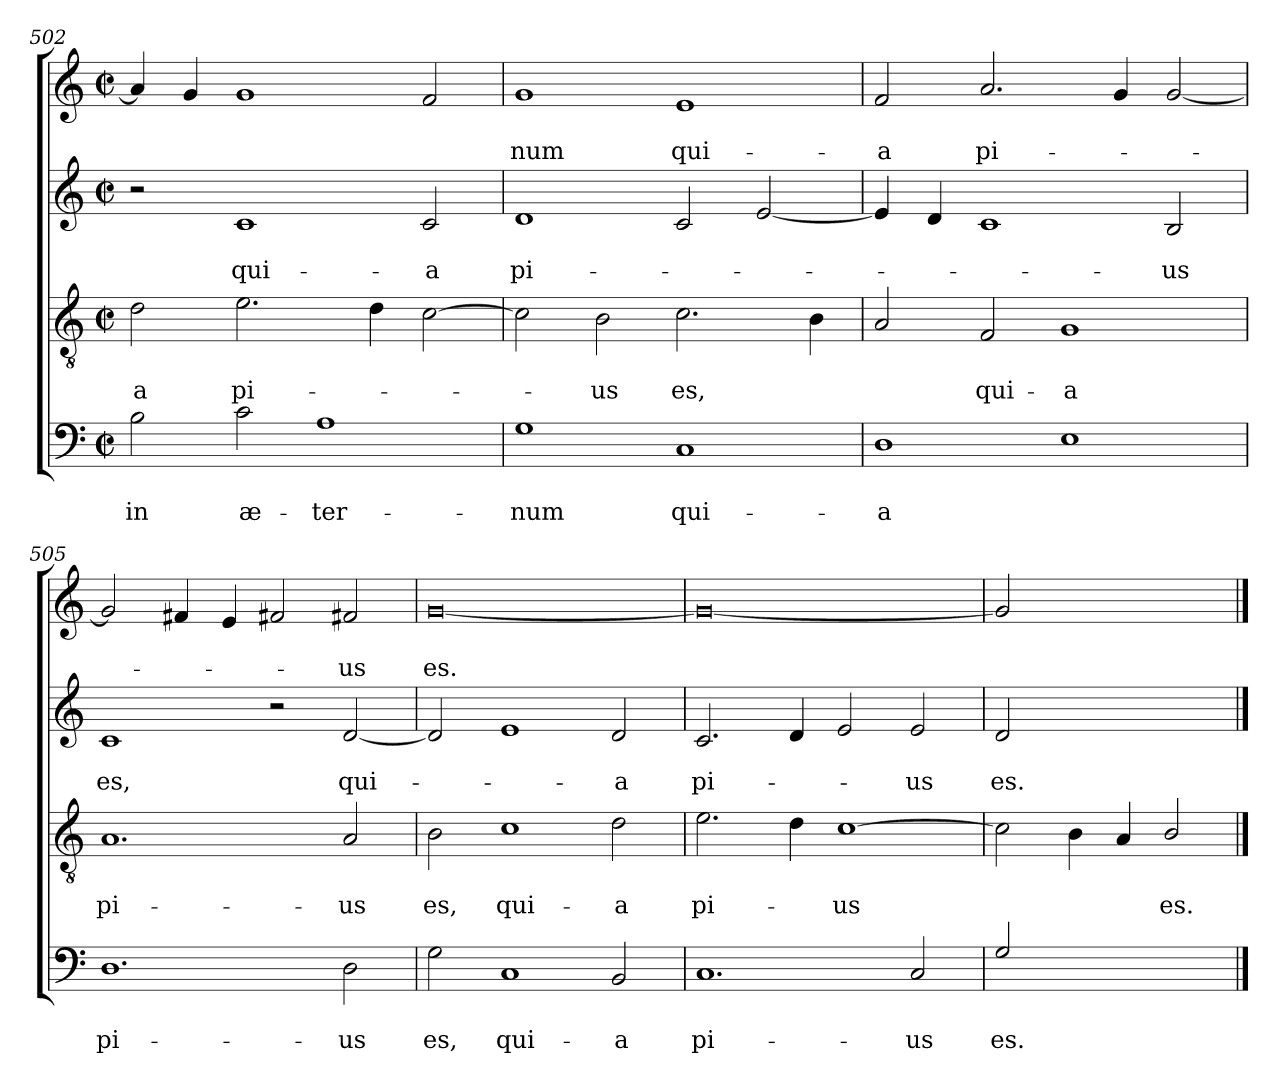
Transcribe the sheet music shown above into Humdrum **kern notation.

**kern	**text	**text	**kern	**text	**text	**kern	**text	**text	**kern	**text	**text
*part4	*part4	*part4	*part3	*part3	*part3	*part2	*part2	*part2	*part1	*part1	*part1
*staff4	*staff4	*staff4	*staff3	*staff3	*staff3	*staff2	*staff2	*staff2	*staff1	*staff1	*staff1
*clefF4	*	*	*clefGv2	*	*	*clefG2	*	*	*clefG2	*	*
*k[]	*	*	*k[]	*	*	*k[]	*	*	*k[]	*	*
*C:	*	*	*C:	*	*	*C:	*	*	*C:	*	*
*M2/2	*	*	*M2/2	*	*	*M2/2	*	*	*M2/2	*	*
*met(c|)	*	*	*met(c|)	*	*	*met(c|)	*	*	*met(c|)	*	*
=502	=502	=502	=502	=502	=502	=502	=502	=502	=502	=502	=502
!	!	!LO:LY:b	!	!	!LO:LY:b	!	!	!	!	!	!
2B\	.	in	2d\	.	-a	2r	.	.	4a/]	.	.
.	.	.	.	.	.	.	.	.	4g/	.	.
!	!	!LO:LY:b	!	!	!LO:LY:b	!	!	!LO:LY:b	!	!	!
2c\	.	æ-	2.e\	.	pi-	1c	.	qui-	1g	.	.
!	!	!LO:LY:b	!	!	!	!	!	!	!	!	!
1A	.	-ter-	.	.	.	.	.	.	.	.	.
.	.	.	4d\	.	.	.	.	.	.	.	.
!	!	!	!	!	!	!	!	!LO:LY:b	!	!	!
.	.	.	[2c\	.	.	2c/	.	-a	2f/	.	.
=503	=503	=503	=503	=503	=503	=503	=503	=503	=503	=503	=503
!	!	!LO:LY:b	!	!	!	!	!	!LO:LY:b	!	!	!LO:LY:b
1G	.	-num	2c\]	.	.	1d	.	pi-	1g	.	-num
!	!	!	!	!	!LO:LY:b	!	!	!	!	!	!
.	.	.	2B\	.	-us	.	.	.	.	.	.
!	!	!LO:LY:b	!	!	!LO:LY:b	!	!	!	!	!	!LO:LY:b
1C	.	qui-	2.c\	.	es,	2c/	.	.	1e	.	qui-
.	.	.	.	.	.	[2e/	.	.	.	.	.
.	.	.	4B\	.	.	.	.	.	.	.	.
!!LO:LB:g=z
=504	=504	=504	=504	=504	=504	=504	=504	=504	=504	=504	=504
!	!	!LO:LY:b	!	!	!	!	!	!	!	!	!LO:LY:b
1D	.	-a	2A/	.	.	4e/]	.	.	2f/	.	-a
.	.	.	.	.	.	4d/	.	.	.	.	.
!	!	!	!	!	!LO:LY:b	!	!	!	!	!	!LO:LY:b
.	.	.	2F/	.	qui-	1c	.	.	2.a/	.	pi-
!	!	!	!	!	!LO:LY:b	!	!	!	!	!	!
1E	.	.	1G	.	-a	.	.	.	.	.	.
.	.	.	.	.	.	.	.	.	4g/	.	.
!	!	!	!	!	!	!	!	!LO:LY:b	!	!	!
.	.	.	.	.	.	2B/	.	-us	[2g/	.	.
=505	=505	=505	=505	=505	=505	=505	=505	=505	=505	=505	=505
!	!	!LO:LY:b	!	!	!LO:LY:b	!	!	!LO:LY:b	!	!	!
1.D	.	pi-	1.A	.	pi-	1c	.	es,	2g/]	.	.
.	.	.	.	.	.	.	.	.	4f#X/	.	.
.	.	.	.	.	.	.	.	.	4e/	.	.
.	.	.	.	.	.	2r	.	.	2f#X/	.	.
!	!	!LO:LY:b	!	!	!LO:LY:b	!	!	!LO:LY:b	!	!	!LO:LY:b
2D\	.	-us	2A/	.	-us	[2d/	.	qui-	2f#X/	.	-us
=506	=506	=506	=506	=506	=506	=506	=506	=506	=506	=506	=506
!	!	!LO:LY:b	!	!	!LO:LY:b	!	!	!	!	!	!LO:LY:b
2G\	.	es,	2B\	.	es,	2d/]	.	.	[0g	.	es.
!	!	!LO:LY:b	!	!	!LO:LY:b	!	!	!	!	!	!
1C	.	qui-	1c	.	qui-	1e	.	.	.	.	.
!	!	!LO:LY:b	!	!	!LO:LY:b	!	!	!LO:LY:b	!	!	!
2BB/	.	-a	2d\	.	-a	2d/	.	-a	.	.	.
=507	=507	=507	=507	=507	=507	=507	=507	=507	=507	=507	=507
!	!	!LO:LY:b	!	!	!LO:LY:b	!	!	!LO:LY:b	!	!	!
1.C	.	pi-	2.e\	.	pi-	2.c/	.	pi-	0g_	.	.
.	.	.	4d\	.	.	4d/	.	.	.	.	.
!	!	!	!	!	!LO:LY:b	!	!	!	!	!	!
.	.	.	[1c	.	-us	2e/	.	.	.	.	.
!	!	!LO:LY:b	!	!	!	!	!	!LO:LY:b	!	!	!
2C/	.	-us	.	.	.	2e/	.	-us	.	.	.
=508	=508	=508	=508	=508	=508	=508	=508	=508	=508	=508	=508
!	!	!LO:LY:b	!	!	!	!	!	!LO:LY:b	!	!	!
2G/	.	es.	2c\]	.	.	2d/	.	es.	2g/]	.	.
2ryy	.	.	4B\	.	.	2ryy	.	.	2ryy	.	.
.	.	.	4A/	.	.	.	.	.	.	.	.
!	!	!	!	!	!LO:LY:b	!	!	!	!	!	!
2ryy	.	.	2B/	.	es.	2ryy	.	.	2ryy	.	.
==	==	==	==	==	==	==	==	==	==	==	==
*-	*-	*-	*-	*-	*-	*-	*-	*-	*-	*-	*-
